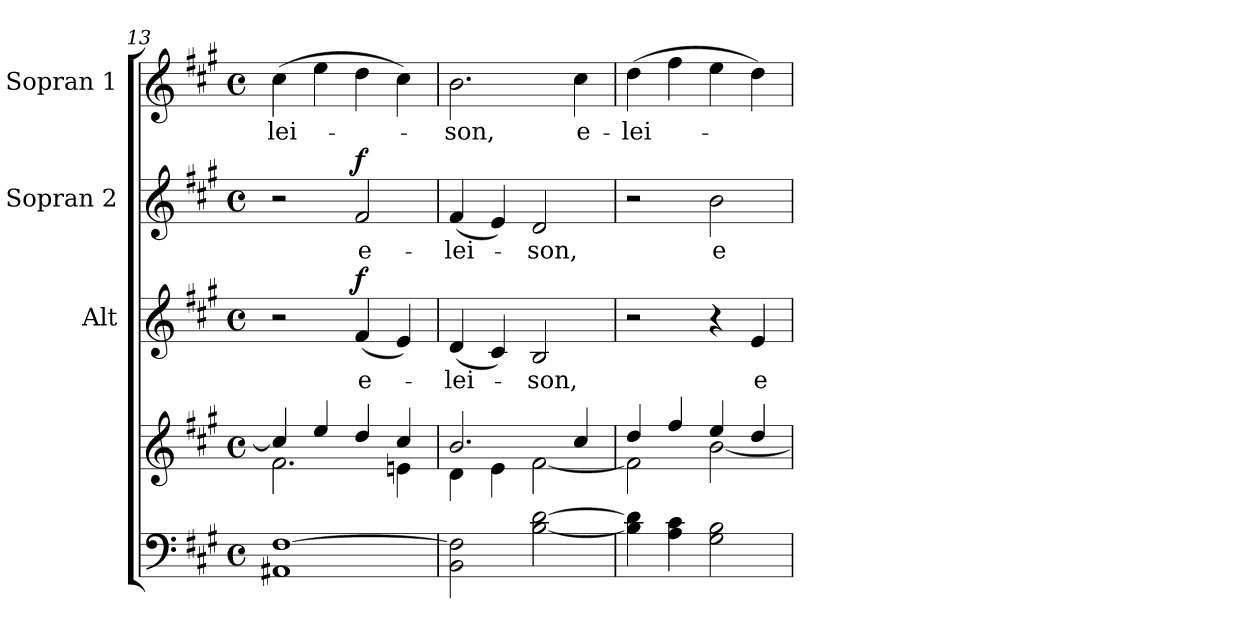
**kern	**kern	**kern	**text	**dynam	**kern	**text	**dynam	**kern	**text
*part4	*part4	*part3	*part3	*part3	*part2	*part2	*part2	*part1	*part1
*staff5	*staff4	*staff3	*staff3	*staff3	*staff2	*staff2	*staff2	*staff1	*staff1
*	*	*I"Alt	*	*	*I"Sopran 2	*	*	*I"Sopran 1	*
*	*	*I'A.	*	*	*I'S. 2	*	*	*I'S. 1	*
*clefF4	*clefG2	*clefG2	*	*	*clefG2	*	*	*clefG2	*
*k[f#c#g#]	*k[f#c#g#]	*k[f#c#g#]	*	*	*k[f#c#g#]	*	*	*k[f#c#g#]	*
*A:	*A:	*A:	*	*	*A:	*	*	*A:	*
*M4/4	*M4/4	*M4/4	*	*	*M4/4	*	*	*M4/4	*
*met(c)	*met(c)	*met(c)	*	*	*met(c)	*	*	*met(c)	*
=13	=13	=13	=13	=13	=13	=13	=13	=13	=13
*	*^	*	*	*	*	*	*	*	*
!	!	!	!	!	!	!	!	!	!	!LO:LY:b
1AA#X [>1F#	4cc#/]	2.f#\	2r	.	.	2r	.	.	(>4cc#\	-lei-
.	4ee/	.	.	.	.	.	.	.	4ee\	.
!	!	!	!	!LO:LY:b	!LO:DY:a	!	!LO:LY:b	!LO:DY:a	!	!
.	4dd/	.	(<4f#/	e-	f	2f#/	e-	f	4dd\	.
.	4cc#/	4en\	4e/)	.	.	.	.	.	4cc#\)	.
!!LO:LB:g=z
=14	=14	=14	=14	=14	=14	=14	=14	=14	=14	=14
!	!	!	!	!LO:LY:b	!	!	!LO:LY:b	!	!	!LO:LY:b
2BB\ 2F#\]	2.b/	4d\	(<4d/	-lei-	.	(<4f#/	-lei-	.	2.b\	-son,
.	.	4e\	4c#/)	.	.	4e/)	.	.	.	.
!	!	!	!	!LO:LY:b	!	!	!LO:LY:b	!	!	!
[2B\ [2d\	.	[<2f#\	2B/	-son,	.	2d/	-son,	.	.	.
!	!	!	!	!	!	!	!	!	!	!LO:LY:b
.	4cc#/	.	.	.	.	.	.	.	4cc#\	e-
=15	=15	=15	=15	=15	=15	=15	=15	=15	=15	=15
!	!	!	!	!	!	!	!	!	!	!LO:LY:b
4B\] 4d\]	4dd/	2f#\]	2r	.	.	2r	.	.	(>4dd\	-lei-
4A\ 4c#\	4ff#/	.	.	.	.	.	.	.	4ff#\	.
!	!	!	!	!	!	!	!LO:LY:b	!	!	!
2G#\ 2B\	4ee/	[<2b\	4r	.	.	2b\	e-	.	4ee\	.
!	!	!	!	!LO:LY:b	!	!	!	!	!	!
.	4dd/	.	4e/	e-	.	.	.	.	4dd\)	.
*	*v	*v	*	*	*	*	*	*	*	*
=	=	=	=	=	=	=	=	=	=
*-	*-	*-	*-	*-	*-	*-	*-	*-	*-
